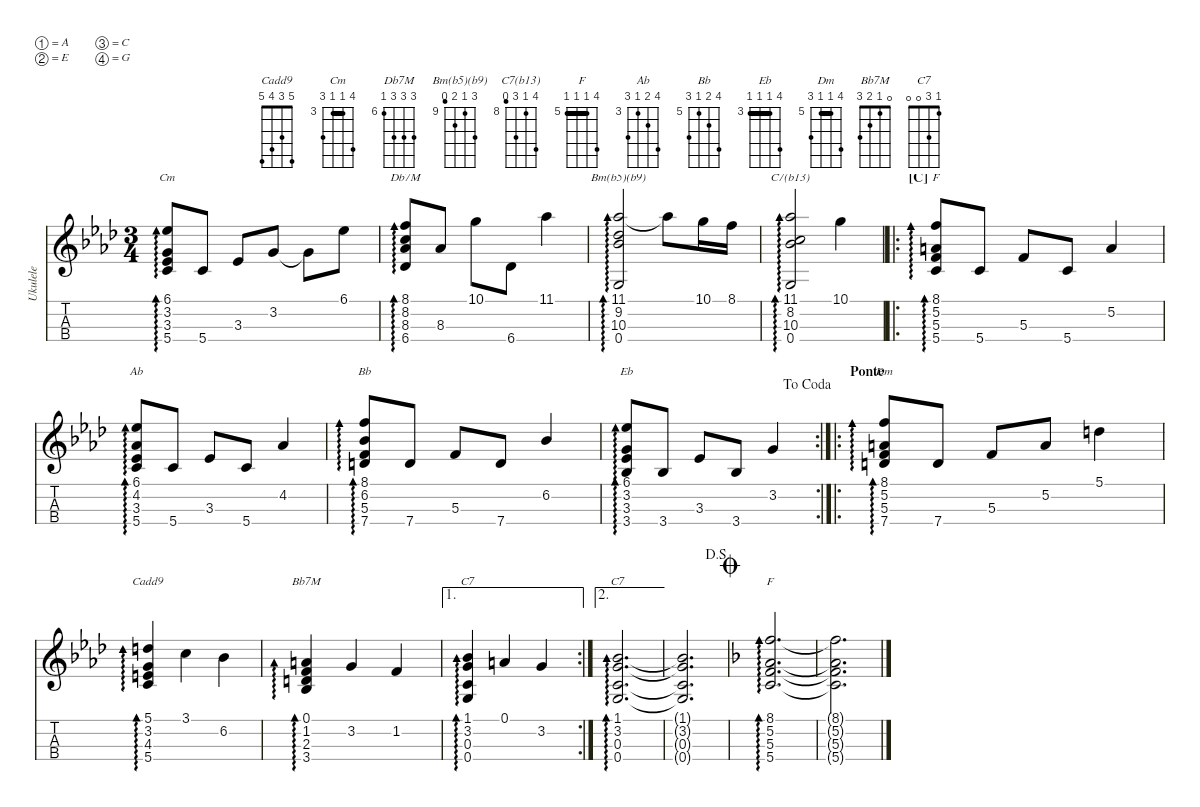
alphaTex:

\defaultSystemsLayout 4
\hideDynamics
\bracketExtendMode nobrackets
\otherSystemsTrackNameOrientation horizontal
\defaultBarNumberDisplay Hide
\track ("Ukulele" "Ukulele") {defaultSystemsLayout 6 instrument acousticguitarnylon}
\staff {score tabs}
\tuning (A4 E4 C4 G3)
\displaytranspose 0
\chord ("Cadd9" 5 3 4 5)
\chord ("Cm" 6 3 3 5) {firstfret 3 barre 3}
\chord ("Db7M" 8 8 8 6) {firstfret 6}
\chord ("Bm(b5)(b9)" 11 9 10 8) {firstfret 9}
\chord ("C7(b13)" 11 8 10 7) {firstfret 8}
\chord ("F" 8 5 5 5) {firstfret 5 barre (5 5)}
\chord ("Ab" 6 4 3 5) {firstfret 3}
\chord ("Bb" 8 6 5 7) {firstfret 5}
\chord ("Eb" 6 3 3 3) {firstfret 3 barre (3 3)}
\chord ("Dm" 8 5 5 7) {firstfret 5 barre 5}
\chord ("Bb7M" 0 1 2 3)
\chord ("C7" 1 3 0 0)
\ts (3 4)
\tempo (90 hide)
\clef g2
\ks ab
(6.1{acc b} 3.2{acc forcenatural} 3.3{acc b} 5.4{acc forcenatural}).8{ad 0 ch "Cm" dy mf beam Up} 5.4{acc forcenatural}.8{beam Up} 3.3{acc b}.8{beam Up} 3.2{acc forcenatural}.8{beam Up} 3.2{t acc forcenatural}.8{beam Down} 6.1{acc b}.8{beam Down} |
(8.1{acc forcenatural} 8.2{acc forcenatural} 8.3{acc b} 6.4{acc b}).8{ad 0 ch "Db7M" beam Up} 8.3{acc b}.8{beam Up} 10.1{acc forcenatural}.8{beam Down} 6.4{acc b}.8{beam Down} 11.1{acc b}.4{beam Down} |
(11.1{acc b} 9.2{acc b} 10.3{acc b} 0.4{acc forcenatural}).2{ad 0 ch "Bm(b5)(b9)" beam Up} 11.1{t acc b}.8{beam Down} 10.1{acc forcenatural}.16{beam Down} 8.1{acc forcenatural}.16{beam Down} |
(11.1{acc b} 8.2{acc forcenatural} 10.3{acc b} 0.4{acc forcenatural}).2{ad 0 ch "C7(b13)" beam Up} 10.1{acc forcenatural}.4{beam Down} |
\ro
\section ("C" "")
(5.4{acc forcenatural} 5.3{acc forcenatural} 5.2{acc forcenatural} 8.1{acc forcenatural}).8{ad 0 ch "F" beam Up} 5.4{acc forcenatural}.8{beam Up} 5.3{acc forcenatural}.8{beam Up} 5.4{acc forcenatural}.8{beam Up} 5.2{acc forcenatural}.4{beam Up} |
(5.4{acc forcenatural} 3.3{acc b} 4.2{acc b} 6.1{acc b}).8{ad 0 ch "Ab" beam Up} 5.4{acc forcenatural}.8{beam Up} 3.3{acc b}.8{beam Up} 5.4{acc forcenatural}.8{beam Up} 4.2{acc b}.4{beam Up} |
(7.4{acc forcenatural} 5.3{acc forcenatural} 6.2{acc b} 8.1{acc forcenatural}).8{ad 0 ch "Bb" beam Up} 7.4{acc forcenatural}.8{beam Up} 5.3{acc forcenatural}.8{beam Up} 7.4{acc forcenatural}.8{beam Up} 6.2{acc b}.4{beam Up} |
\rc 2
\jump dacoda
(3.4{acc b} 3.3{acc b} 3.2{acc forcenatural} 6.1{acc b}).8{ad 0 ch "Eb" beam Up} 3.4{acc b}.8{beam Up} 3.3{acc b}.8{beam Up} 3.4{acc b}.8{beam Up} 3.2{acc forcenatural}.4{beam Up} |
\ro
\section ("" "Ponte")
\scale
2.11115 (7.4{acc forcenatural} 5.3{acc forcenatural} 5.2{acc forcenatural} 8.1{acc forcenatural}).8{ad 0 ch "Dm" beam Up} 7.4{acc forcenatural}.8{beam Up} 5.3{acc forcenatural}.8{beam Up} 5.2{acc forcenatural}.8{beam Up} 5.1{acc forcenatural}.4{beam Down} |
\scale
0.886481 (5.1{acc forcenatural} 3.2{acc forcenatural} 4.3{acc forcenatural} 5.4{acc forcenatural}).4{ad 0 ch "Cadd9" beam Up} 3.1{acc forcenatural}.4{beam Down} 6.2{acc b}.4{beam Down} |
\scale
0.959263 (0.1{acc forcenatural} 1.2{acc forcenatural} 2.3{acc forcenatural} 3.4{acc b}).4{ad 0 ch "Bb7M" beam Up} 3.2{acc forcenatural}.4{beam Up} 1.2{acc forcenatural}.4{beam Up} |
\ae 1
\rc 2
\scale
1.16715 (1.1{acc b} 3.2{acc forcenatural} 0.3{acc forcenatural} 0.4{acc forcenatural}).4{ad 0 ch "C7" beam Up} 0.1{acc forcenatural}.4{beam Up} 3.2{acc forcenatural}.4{beam Up} |
\ae 2
\scale
0.645186 (1.1{acc b} 3.2{acc forcenatural} 0.3{acc forcenatural} 0.4{acc forcenatural}).2{d ad 0 ch "C7" beam Up} |
\jump dalsegno
\scale
0.551772 (3.2{t acc forcenatural} 1.1{t acc b} 0.3{t acc forcenatural} 0.4{t acc forcenatural}).2{d beam Up} |
\jump coda
\scale
1.06658
\ks f
(5.3{acc forcenatural} 5.4{acc forcenatural} 5.2{acc forcenatural} 8.1{acc forcenatural}).2{d ad 0 ch "F" beam Up} |
\scale
0.612427 (8.1{t acc forcenatural} 5.2{t acc forcenatural} 5.3{t acc forcenatural} 5.4{t acc forcenatural}).2{d beam Down}
